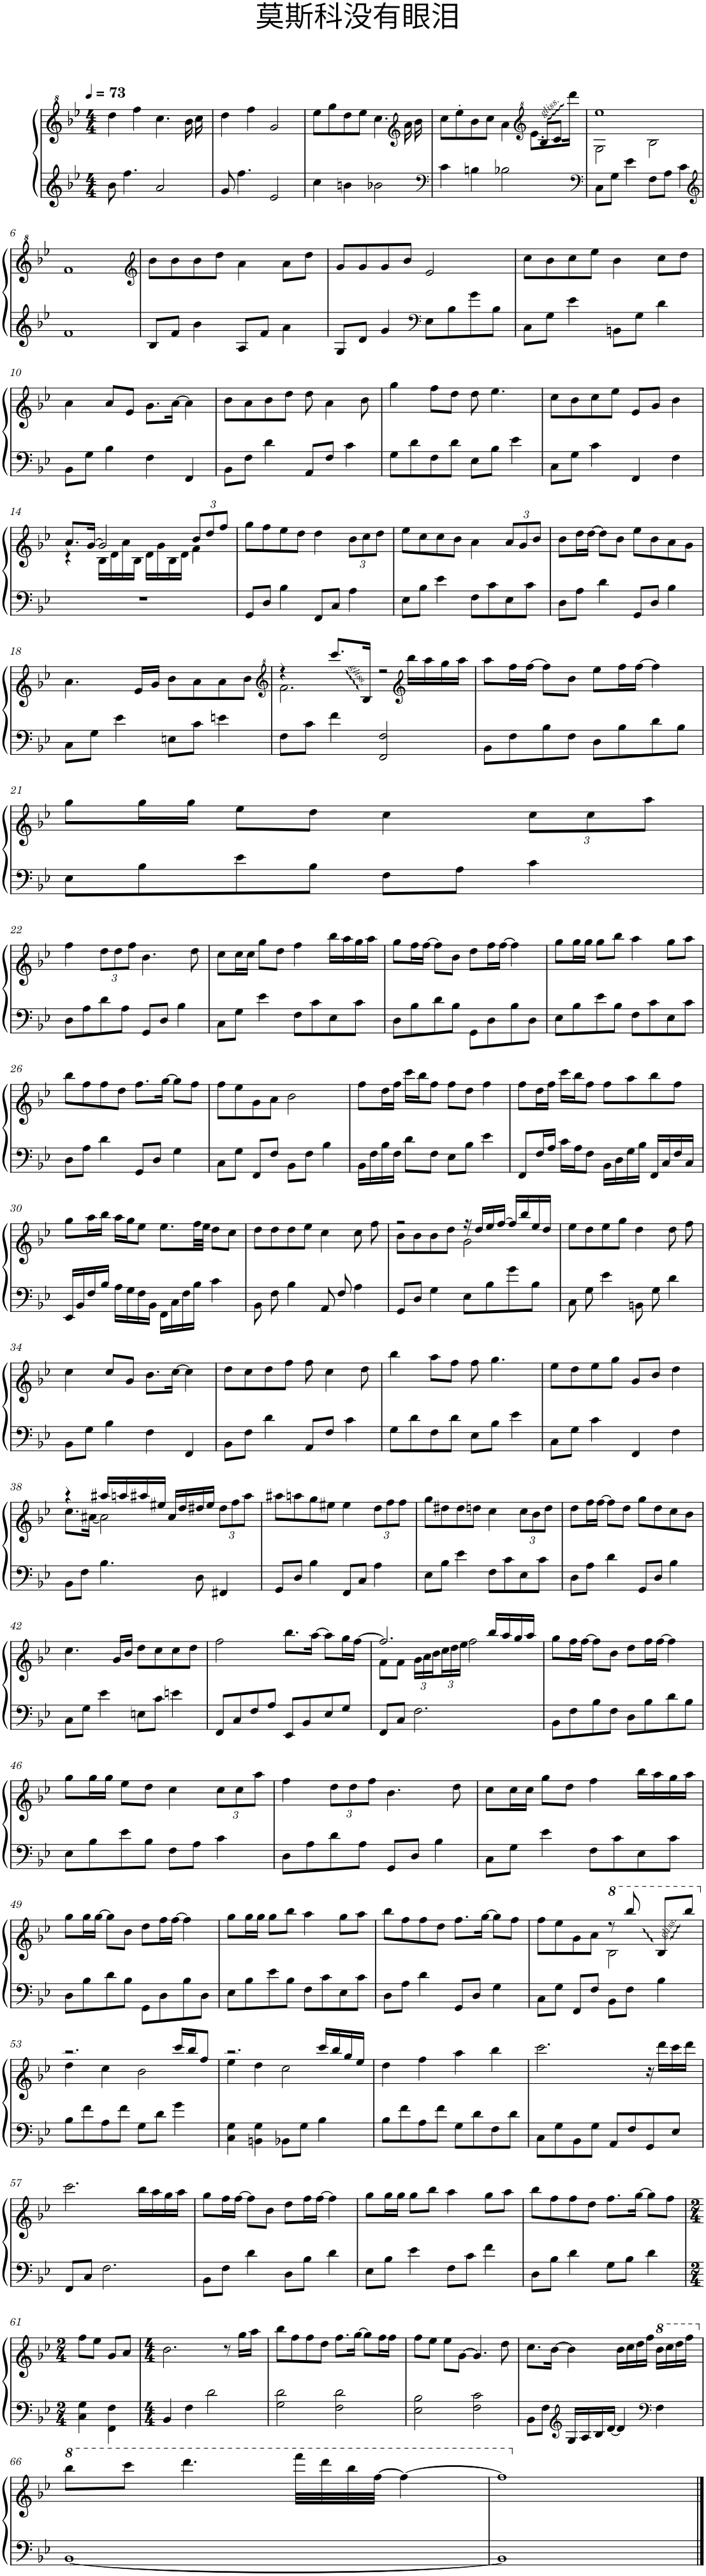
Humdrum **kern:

**kern	**kern
*part1	*part1
*staff2	*staff1
*I"Piano	*
*I'Pno	*
*clefG2	*clefG^2
*k[b-e-]	*k[b-e-]
*M4/4	*M4/4
*MM73	*MM73
=1	=1
8b-\	4ddd\
4.ff\	.
.	4fff\
2a/	4.ccc\
.	16bb-\
.	16ccc\
=2	=2
8g/	4ddd\
4.ff\	.
.	4fff\
2e-/	2gg/
=3	=3
4cc\	8eee-\L
.	8ggg\
4bn\	8ddd\
.	8eee-\J
2b-X\	4.ccc\
*	*clefG1
.	16cc\
.	16dd\
=4	=4
*clefF4	*
*	*^
4c\	8ee-\L	2.ryy
.	8gg'\	.
4Bn\	8dd\	.
.	8ee-\J	.
2B-X\	4cc\	.
*	*clefG^2	*
.	8b-/L	8.ee-\L
.	8cc/J	.
.	.	16dddd\Jk
=5	=5	=5
*clefF4	*	*
8C\L	1eee-	2g\
8G\J	.	.
4e-\	.	.
8F\L	.	2b-\
8A\J	.	.
4c\	.	.
*	*v	*v
!!LO:LB:g=z
=6	=6
*clefG2	*
1f	1ff
=7	=7
*	*clefG1
8B-/L	8dd\L
8f/J	8dd\
4b-\	8dd\
.	8ff\J
8A/L	4cc\
8f/J	.
4a\	8cc\L
.	8ff\J
=8	=8
8G/L	8b-/L
8d/J	8b-/
4g/	8b-/
.	8dd/J
*clefF4	*
8E-\L	2g/
8B-\	.
8g\	.
8B-\J	.
=9	=9
8C\L	8ee-\L
8G\J	8dd\
4e-\	8ee-\
.	8gg\J
8BBn\L	4dd\
8G\J	.
4d\	8ee-\L
.	8ff\J
!!LO:LB:g=z
=10	=10
8BB-\L	4cc\
8G\J	.
4B-\	8cc/L
.	8g/J
4F\	8.b-\L
.	[>16cc\Jk
4FF/	4cc\]
=11	=11
8BB-\L	8dd\L
8F\J	8cc\
4d\	8dd\
.	8ff\J
8AA/L	8ff\
8F/J	4cc\
4c\	.
.	8dd\
=12	=12
8G\L	4bb-\
8d\	.
8F\	8aa\L
8d\J	8ff\J
8E-\L	8ff\
8B-\J	4.gg\
4e-\	.
=13	=13
8C\L	8ee-\L
8G\J	8dd\
4c\	8ee-\
.	8gg\J
4FF/	8g/L
.	8b-/J
4F\	4dd\
!!LO:LB:g=z
=14	=14
*	*^
1r	8.cc/L	4r
.	[>16b-/Jk	.
.	2b-/]	16d\LL
.	.	16f\
.	.	16cc\
.	.	16d\JJ
.	.	16f\LL
.	.	16b-\
.	.	16d\
.	.	16f\JJ
*	*Xbrackettup	*
.	12dd/L	4a\
.	12ff/	.
.	12aa/J	.
*	*v	*v
=15	=15
8GG/L	8bb-\L
8D/J	8aa\
4B-\	8gg\
.	8ff\J
8FF/L	4ff\
8C/J	.
4A\	12dd\L
.	12ee-\
.	12ff\J
=16	=16
8E-\L	8gg\L
8B-\J	8ee-\
4e-\	8ee-\
.	8dd\J
8F\L	4cc\
8c\	.
8E-\	12cc/L
.	12b-/
8c\J	.
.	12dd/J
=17	=17
8D\L	8dd\L
8A\J	16ff\L
.	[>16ff\JJ
4d\	8ff\L]
.	8dd\J
8GG/L	8gg\L
8D/J	8dd\
4B-\	8cc\
.	8b-\J
!!LO:LB:g=z
=18	=18
8C\L	4.cc\
8G\J	.
4e-\	.
.	16g/LL
.	16b-/JJ
8En\L	8dd\L
8c\J	8cc\
4en\	8cc\
.	8dd\J
=19	=19
*	*clefG^2
*	*^
8F\L	4r	2.ff\
8c\J	.	.
4f\	8.cccc/L	.
.	16b-/Jk	.
2FF/ 2F/	2r	.
*	*clefG1	*
.	.	16ddd\LL
.	.	16ccc\
.	.	16bb-\
.	.	16ccc\JJ
*	*v	*v
=20	=20
8BB-\L	8ccc\L
8F\	16aa\L
.	[>16aa\JJ
8B-\	8aa\L]
8F\J	8dd\J
8D\L	8gg\L
8B-\	16aa\L
.	[>16aa\JJ
8d\	4aa\]
8B-\J	.
!!LO:LB:g=z
=21	=21
8E-\L	8bb-\L
8B-\	16bb-\L
.	16bb-\JJ
8e-\	8gg\L
8B-\J	8ff\J
8F\L	4ee-\
8A\J	.
4c\	12ee-\L
.	12ee-\
.	12ccc\J
!!LO:LB:g=z
=22	=22
8D\L	4aa\
8A\	.
8d\	12ff\L
.	12ff\
8A\J	.
.	12aa\J
8GG/L	4.dd\
8D/J	.
4B-\	.
.	8ff\
=23	=23
8C\L	8ee-\L
8G\J	16ee-\L
.	16ee-\JJ
4e-\	8bb-\L
.	8ff\J
8F\L	4aa\
8c\	.
8E-\	16ddd\LL
.	16ccc\
8c\J	16bb-\
.	16ccc\JJ
=24	=24
8D\L	8bb-\L
8B-\	16aa\L
.	[>16aa\JJ
8d\	8aa\L]
8B-\J	8dd\J
8GG\L	8ff\L
8D\	16aa\L
.	[>16aa\JJ
8B-\	4aa\]
8D\J	.
=25	=25
8E-\L	8bb-\L
8B-\	16bb-\L
.	16bb-\JJ
8e-\	8bb-\L
8B-\J	8ddd\J
8F\L	4ccc\
8c\	.
8E-\	8bb-\L
8c\J	8ccc\J
!!LO:LB:g=z
=26	=26
8D\L	8ddd\L
8A\J	8aa\
4d\	8aa\
.	8ff\J
8GG/L	8.aa\L
8D/J	.
.	[>16bb-\Jk
4G\	8bb-\L]
.	8aa\J
=27	=27
8C\L	8aa\L
8G\J	8gg\
8FF/L	8b-\
8F/J	8cc\J
8BB-\L	2dd\
8F\J	.
4B-\	.
=28	=28
16BB-\LL	8aa\L
16F\	.
16B-\	16ff\L
16F\JJ	16aa\JJ
8d\L	16eee-\LL
.	16ddd\J
8F\J	8aa\J
8E-\L	8aa\L
8B-\J	8ff\J
4e-\	4aa\
=29	=29
8FF/L	8aa\L
16F/L	16ff\L
16A/JJ	16aa\JJ
16c\LL	16eee-\LL
16A\J	16ddd\J
8F\J	8aa\J
16BB-\LL	8aa\L
16D\	.
16G\	8ccc\
16B-\JJ	.
16FF/LL	8ddd\
16C/	.
16F/	8aa\J
16C/JJ	.
!!LO:LB:g=z
=30	=30
16EE-/LL	8bb-\L
16BB-/	.
16F/	16ccc\L
16B-/JJ	16ddd\JJ
16A\LL	16ccc\LL
16G\	16bb-\J
16F\	8gg\J
16BB-\JJ	.
16FF\LL	8.gg\L
16C\	.
16F\	.
16B-\JJ	32aa\LL
.	32gg\JJJ
4c\	8ff\L
.	8ee-\J
=31	=31
8BB-\	8ff\L
8F\	8ff\
4B-\	8ff\
.	8gg\J
8AA/	4ee-\
8F/	.
4A\	8ee-\
.	8aa\
=32	=32
*	*^
8GG/L	2r	8dd\L
8D/J	.	8dd\
4G\	.	8dd\
.	.	8ff\J
8E-\L	16r	2b-\
.	16ff/LL	.
8B-\	16gg/	.
.	[>16aa/JJ	.
8g\	16aa/LL]	.
.	16ddd/	.
8B-\J	16gg/	.
.	16ff/JJ	.
*	*v	*v
=33	=33
8C\	8gg\L
8G\	8ff\
4e-\	8gg\
.	8bb-\J
8BBn\	4ff\
8G\	.
4d\	8ff\
.	8aa\
!!LO:LB:g=z
=34	=34
8BB-\L	4ee-\
8G\J	.
4B-\	8ee-/L
.	8b-/J
4F\	8.dd\L
.	[>16ee-\Jk
4FF/	4ee-\]
=35	=35
8BB-\L	8ff\L
8F\J	8ee-\
4d\	8ff\
.	8aa\J
8AA/L	8aa\
8F/J	4ee-\
4c\	.
.	8ff\
=36	=36
8G\L	4ddd\
8d\	.
8F\	8ccc\L
8d\J	8aa\J
8E-\L	8aa\
8B-\J	4.bb-\
4e-\	.
=37	=37
8C\L	8gg\L
8G\J	8ff\
4c\	8gg\
.	8bb-\J
4FF/	8b-/L
.	8dd/J
4F\	4ff\
!!LO:LB:g=z
=38	=38
*	*^
8BB-\L	4r	8.ee-\L
8F\J	.	.
.	.	[<16cc#X\Jk
4.B-\	16ccc#X/LL	2cc#\]
.	16cccn/	.
.	16ccc#X/	.
.	16gg#X/JJ	.
.	16cc#/LL	.
.	16ff/	.
8D\	16ff#X/	.
.	16gg#/JJ	.
4FF#X/	12ff#\L	4ryy
.	12aa\	.
.	12ccc#\J	.
*	*v	*v
=39	=39
8GG/L	8ccc#X\L
8D/J	8cccn\
4B-\	8bb-\
.	8gg#X\J
8FF/L	4gg#\
8C/J	.
4A\	12ff\L
.	12aa\
.	12aa\J
=40	=40
8E-\L	8bb-\L
8B-\J	8ff#X\
4e-\	8ff#\
.	8ffn\J
8F\L	4ee-\
8c\	.
8E-\	12ee-\L
.	12dd\
8c\J	.
.	12ff\J
=41	=41
8D\L	8ff\L
8A\J	16aa\L
.	[16aa\JJ
4d\	8aa\L]
.	8ff\J
8GG/L	8bb-\L
8D/J	8ff\
4B-\	8ee-\
.	8dd\J
!!LO:LB:g=z
=42	=42
8C\L	4.ee-\
8G\J	.
4e-\	.
.	16b-/LL
.	16dd/JJ
8En\L	8ff\L
8c\J	8ee-\
4en\	8ee-\
.	8ff\J
=43	=43
8FF/L	2aa\
8C/	.
8F/	.
8A/J	.
8EE-/L	8.ddd\L
8BB-/	.
.	[>16ccc\Jk
8E-/	8ccc\L]
8G/J	16bb-\L
.	[16aa\JJ
=44	=44
*	*^
8FF/L	2.aa/]	8a\L
8C/J	.	8a\J
2.F\	.	24b-\LL
.	.	24cc\
.	.	24dd\
.	.	24ee-\
.	.	24ff\
.	.	24gg\JJ
.	.	2aa\
.	16ddd/LL	.
.	16ccc/	.
.	16bb-/	.
.	16ccc/JJ	.
*	*v	*v
=45	=45
8BB-\L	8bb-\L
8F\	16aa\L
.	[>16aa\JJ
8B-\	8aa\L]
8F\J	8dd\J
8D\L	8ff\L
8B-\	16aa\L
.	[>16aa\JJ
8d\	4aa\]
8B-\J	.
!!LO:LB:g=z
=46	=46
8E-\L	8bb-\L
8B-\	16bb-\L
.	16bb-\JJ
8e-\	8gg\L
8B-\J	8ff\J
8F\L	4ee-\
8A\J	.
4c\	12ee-\L
.	12ee-\
.	12ccc\J
=47	=47
8D\L	4aa\
8A\	.
8d\	12ff\L
.	12ff\
8A\J	.
.	12aa\J
8GG/L	4.dd\
8D/J	.
4B-\	.
.	8ff\
=48	=48
8C\L	8ee-\L
8G\J	16ee-\L
.	16ee-\JJ
4e-\	8bb-\L
.	8ff\J
8F\L	4aa\
8c\	.
8E-\	16ddd\LL
.	16ccc\
8c\J	16bb-\
.	16ccc\JJ
!!LO:LB:g=z
=49	=49
8D\L	8bb-\L
8B-\	16bb-\L
.	[>16bb-\JJ
8d\	8bb-\L]
8B-\J	8dd\J
8GG\L	8ff\L
8D\	16aa\L
.	[>16aa\JJ
8B-\	4aa\]
8D\J	.
=50	=50
8E-\L	8bb-\L
8B-\	16bb-\L
.	16bb-\JJ
8e-\	8bb-\L
8B-\J	8ddd\J
8F\L	4ccc\
8c\	.
8E-\	8bb-\L
8c\J	8ccc\J
=51	=51
8D\L	8ddd\L
8A\J	8aa\
4d\	8aa\
.	8ff\J
8GG/L	8.aa\L
8D/J	.
.	[>16bb-\Jk
4G\	8bb-\L]
.	8aa\J
=52	=52
*	*^
8C\L	8aa\L	2ryy
8G\J	8gg\	.
8FF/L	8b-\	.
8F/J	8cc\J	.
*	*8va	*
8BB-\L	8r	2dd\
8F\J	8dddd/	.
4B-\	8dd/L	.
.	8dddd/J	.
!!LO:LB:g=z	!!
=53	=53	=53
*	*X8va	*
8B-\L	2.r	4ff\
8f\	.	.
8A\	.	4ee-\
8f\J	.	.
8G\L	.	2dd\
8d\J	.	.
4g\	16eee-/LL	.
.	16ddd/J	.
.	8aa/J	.
=54	=54	=54
4C\ 4G\	2.r	4gg\
4BBn\ 4G\	.	4ff\
8BB-X\L	.	2ee-\
8G\J	.	.
4B-\	16eee-/LL	.
.	16ddd/	.
.	16bb-/	.
.	16gg/JJ	.
*	*v	*v
=55	=55
8B-\L	4ff\
8f\	.
8A\	4aa\
8f\J	.
8G\L	4ccc\
8d\	.
8F\	4ddd\
8d\J	.
=56	=56
8C\L	2.eee-\
8G\	.
8BB-\	.
8G\J	.
8AA/L	.
8F/	.
8GG/	16r
.	16fff\LL
8E-/J	16eee-\
.	16fff\JJ
!!LO:LB:g=z
=57	=57
8FF/L	2.eee-\
8C/J	.
2.F\	.
.	16ddd\LL
.	16ccc\
.	16bb-\
.	16ccc\JJ
=58	=58
8BB-\L	8bb-\L
8F\J	16aa\L
.	[>16aa\JJ
4d\	8aa\L]
.	8dd\J
8D\L	8ff\L
8B-\J	16aa\L
.	[>16aa\JJ
4d\	4aa\]
=59	=59
8E-\L	8bb-\L
8B-\J	16bb-\L
.	16bb-\JJ
4e-\	8bb-\L
.	8ddd\J
8F\L	4ccc\
8c\J	.
4f\	8bb-\L
.	8ccc\J
=60	=60
8D\L	8ddd\L
8B-\J	8aa\
4d\	8aa\
.	8ff\J
8G\L	8.aa\L
8B-\J	.
.	[>16bb-\Jk
4d\	8bb-\L]
.	8aa\J
!!LO:LB:g=z
=61	=61
*M2/4	*M2/4
4C\ 4G\	8aa\L
.	8gg\J
4FF\ 4F\	8b-/L
.	8cc/J
=62	=62
*M4/4	*M4/4
4BB-/	2.dd\
4F\	.
2d\	.
.	8r
.	16bb-\LL
.	16ccc\JJ
=63	=63
2G\ 2d\	8ddd\L
.	8aa\
.	8aa\
.	8ff\J
2F\ 2d\	8.aa\L
.	[>16bb-\Jk
.	8bb-\L]
.	16aa\L
.	16aa\JJ
=64	=64
2E-\ 2B-\	8aa\L
.	8gg\J
.	8gg\L
.	[>8b-\J
2F\ 2c\	4.b-/]
.	8ff\
=65	=65
8BB-\L	8.ee-\L
8F\J	.
.	[>16dd\Jk
*clefG1	*
16B-/LL	4dd\]
16c/	.
16d/	.
[<16f/JJ	.
4f/]	16dd\LL
.	16ee-\
.	16ff\
.	16aa\JJ
*clefF4	*
*	*8va
4F\	16ddd\LL
.	16eee-\
.	16fff\
.	16aaa\JJ
!!LO:LB:g=z
=66	=66
*	*X8va
*	*8va
[1BB-	8dddd\L
.	8eeee-\J
.	4.ffff\
.	32aaaa\LLL
.	32ffff\
.	32dddd\
.	[>32aaa\JJJ
.	4aaa\_
=67	=67
1BB-]	1aaa]
*	*X8va
==	==
*-	*-
